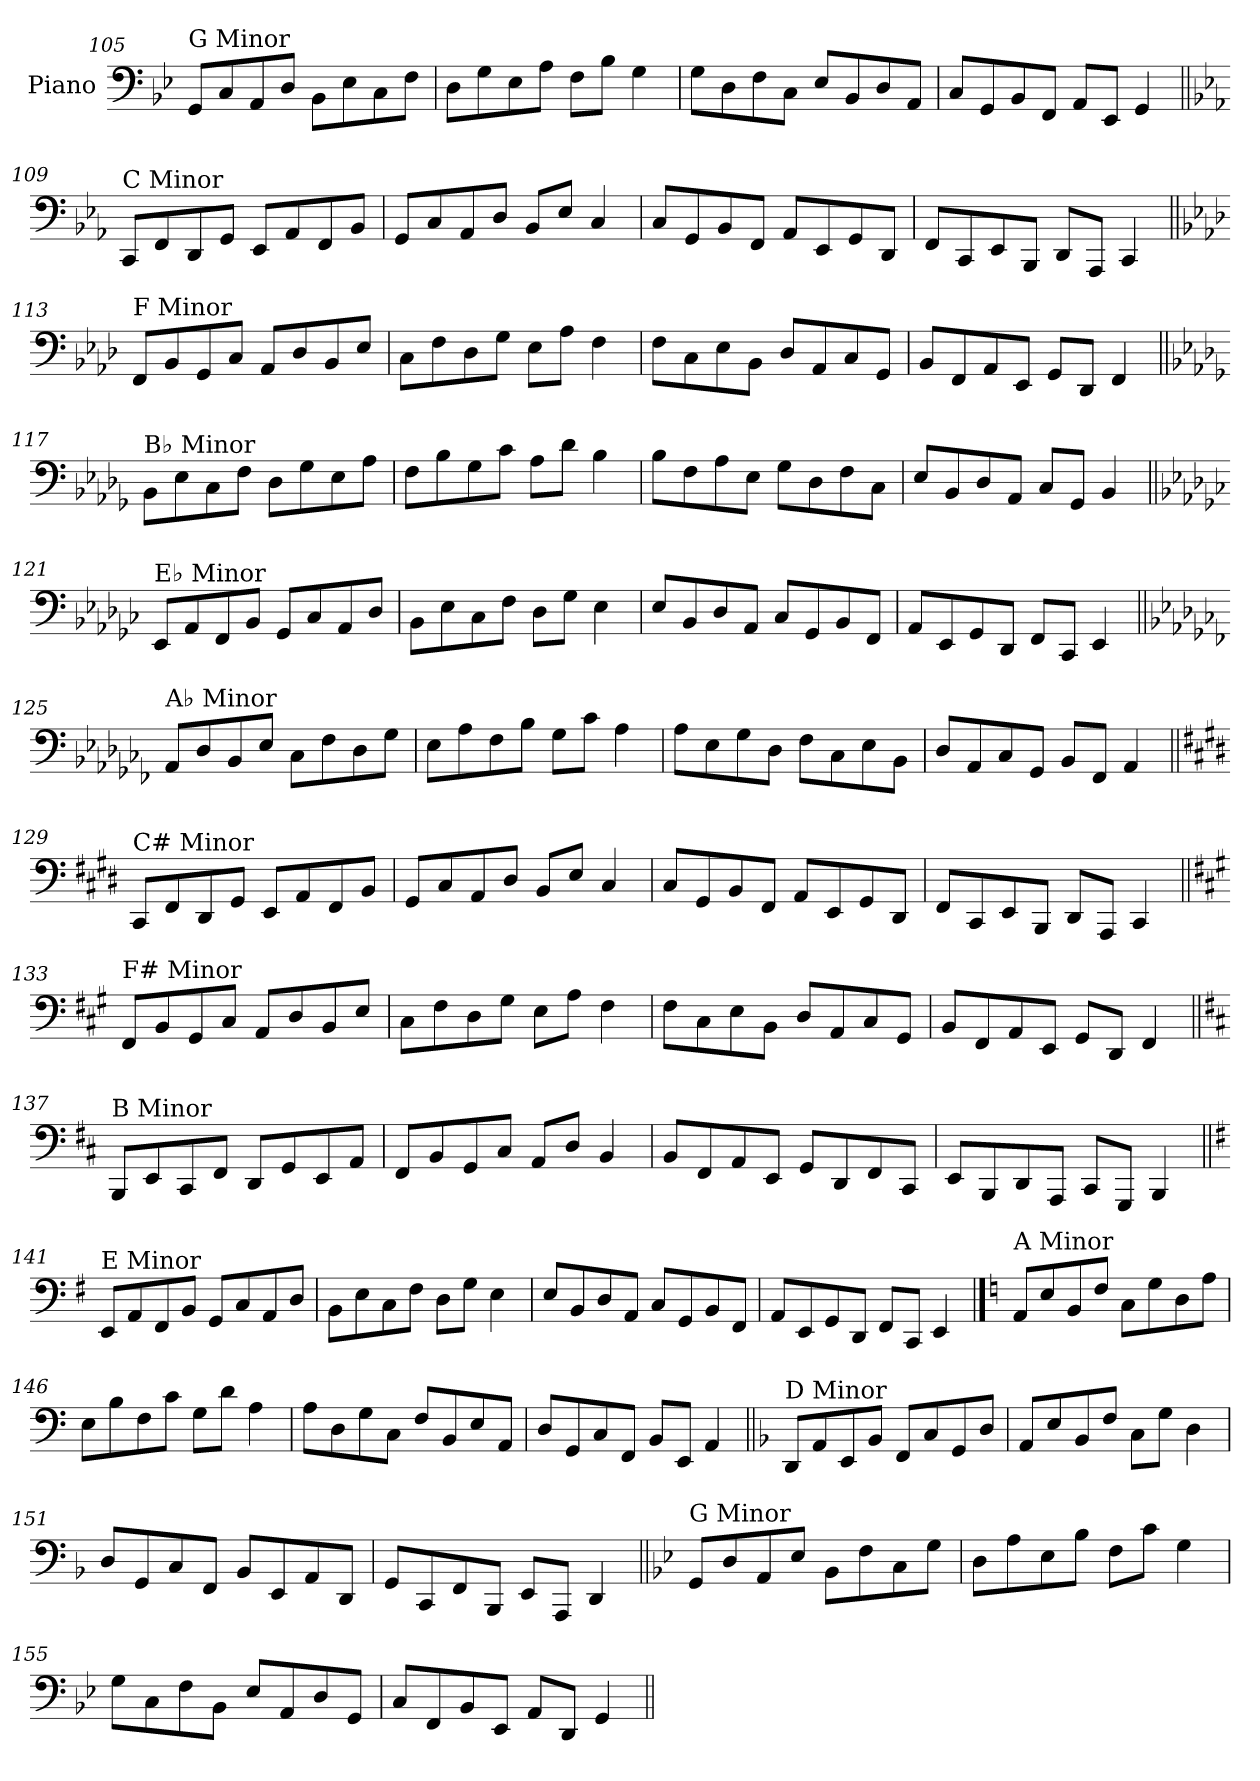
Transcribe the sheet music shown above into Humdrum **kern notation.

**kern
*part1
*staff1
*I"Piano
*I'Pno.
!!LO:LB:g=z
*clefF4
*k[b-e-]
=105
!LO:TX:a:t=G Minor
8GG/L
8C/
8AA/
8D/J
8BB-\L
8E-\
8C\
8F\J
=106
8D\L
8G\
8E-\
8A\J
8F\L
8B-\J
4G\
=107
8G\L
8D\
8F\
8C\J
8E-/L
8BB-/
8D/
8AA/J
=108
8C/L
8GG/
8BB-/
8FF/J
8AA/L
8EE-/J
4GG/
!!LO:LB:g=z
=109||
*k[b-e-a-]
!LO:TX:a:t=C Minor
8CC/L
8FF/
8DD/
8GG/J
8EE-/L
8AA-/
8FF/
8BB-/J
=110
8GG/L
8C/
8AA-/
8D/J
8BB-/L
8E-/J
4C/
=111
8C/L
8GG/
8BB-/
8FF/J
8AA-/L
8EE-/
8GG/
8DD/J
=112
8FF/L
8CC/
8EE-/
8BBB-/J
8DD/L
8AAA-/J
4CC/
!!LO:LB:g=z
=113||
*k[b-e-a-d-]
!LO:TX:a:t=F Minor
8FF/L
8BB-/
8GG/
8C/J
8AA-/L
8D-/
8BB-/
8E-/J
=114
8C\L
8F\
8D-\
8G\J
8E-\L
8A-\J
4F\
=115
8F\L
8C\
8E-\
8BB-\J
8D-/L
8AA-/
8C/
8GG/J
=116
8BB-/L
8FF/
8AA-/
8EE-/J
8GG/L
8DD-/J
4FF/
!!LO:LB:g=z
=117||
*k[b-e-a-d-g-]
!LO:TX:a:t=B♭ Minor
8BB-\L
8E-\
8C\
8F\J
8D-\L
8G-\
8E-\
8A-\J
=118
8F\L
8B-\
8G-\
8c\J
8A-\L
8d-\J
4B-\
=119
8B-\L
8F\
8A-\
8E-\J
8G-\L
8D-\
8F\
8C\J
=120
8E-/L
8BB-/
8D-/
8AA-/J
8C/L
8GG-/J
4BB-/
!!LO:LB:g=z
=121||
*k[b-e-a-d-g-c-]
!LO:TX:a:t=E♭ Minor
8EE-/L
8AA-/
8FF/
8BB-/J
8GG-/L
8C-/
8AA-/
8D-/J
=122
8BB-\L
8E-\
8C-\
8F\J
8D-\L
8G-\J
4E-\
=123
8E-/L
8BB-/
8D-/
8AA-/J
8C-/L
8GG-/
8BB-/
8FF/J
=124
8AA-/L
8EE-/
8GG-/
8DD-/J
8FF/L
8CC-/J
4EE-/
!!LO:LB:g=z
=125||
*k[b-e-a-d-g-c-f-]
!LO:TX:a:t=A♭ Minor
8AA-/L
8D-/
8BB-/
8E-/J
8C-\L
8F-\
8D-\
8G-\J
=126
8E-\L
8A-\
8F-\
8B-\J
8G-\L
8c-\J
4A-\
=127
8A-\L
8E-\
8G-\
8D-\J
8F-\L
8C-\
8E-\
8BB-\J
=128
8D-/L
8AA-/
8C-/
8GG-/J
8BB-/L
8FF-/J
4AA-/
!!LO:LB:g=z
=129||
*k[f#c#g#d#]
!LO:TX:a:t=C# Minor
8CC#/L
8FF#/
8DD#/
8GG#/J
8EE/L
8AA/
8FF#/
8BB/J
=130
8GG#/L
8C#/
8AA/
8D#/J
8BB/L
8E/J
4C#/
=131
8C#/L
8GG#/
8BB/
8FF#/J
8AA/L
8EE/
8GG#/
8DD#/J
=132
8FF#/L
8CC#/
8EE/
8BBB/J
8DD#/L
8AAA/J
4CC#/
!!LO:LB:g=z
=133||
*k[f#c#g#]
!LO:TX:a:t=F# Minor
8FF#/L
8BB/
8GG#/
8C#/J
8AA/L
8D/
8BB/
8E/J
=134
8C#\L
8F#\
8D\
8G#\J
8E\L
8A\J
4F#\
=135
8F#\L
8C#\
8E\
8BB\J
8D/L
8AA/
8C#/
8GG#/J
=136
8BB/L
8FF#/
8AA/
8EE/J
8GG#/L
8DD/J
4FF#/
!!LO:LB:g=z
=137||
*k[f#c#]
!LO:TX:a:t=B Minor
8BBB/L
8EE/
8CC#/
8FF#/J
8DD/L
8GG/
8EE/
8AA/J
=138
8FF#/L
8BB/
8GG/
8C#/J
8AA/L
8D/J
4BB/
=139
8BB/L
8FF#/
8AA/
8EE/J
8GG/L
8DD/
8FF#/
8CC#/J
=140
8EE/L
8BBB/
8DD/
8AAA/J
8CC#/L
8GGG/J
4BBB/
!!LO:LB:g=z
=141||
*k[f#]
!LO:TX:a:t=E Minor
8EE/L
8AA/
8FF#/
8BB/J
8GG/L
8C/
8AA/
8D/J
=142
8BB\L
8E\
8C\
8F#\J
8D\L
8G\J
4E\
=143
8E/L
8BB/
8D/
8AA/J
8C/L
8GG/
8BB/
8FF#/J
=144
8AA/L
8EE/
8GG/
8DD/J
8FF#/L
8CC/J
4EE/
!!LO:PB:g=z
==145
*k[]
!LO:TX:a:t=A Minor
8AA/L
8E/
8BB/
8F/J
8C\L
8G\
8D\
8A\J
=146
8E\L
8B\
8F\
8c\J
8G\L
8d\J
4A\
=147
8A\L
8D\
8G\
8C\J
8F/L
8BB/
8E/
8AA/J
=148
8D/L
8GG/
8C/
8FF/J
8BB/L
8EE/J
4AA/
!!LO:LB:g=z
=149||
*k[b-]
!LO:TX:a:t=D Minor
8DD/L
8AA/
8EE/
8BB-/J
8FF/L
8C/
8GG/
8D/J
=150
8AA/L
8E/
8BB-/
8F/J
8C\L
8G\J
4D\
=151
8D/L
8GG/
8C/
8FF/J
8BB-/L
8EE/
8AA/
8DD/J
=152
8GG/L
8CC/
8FF/
8BBB-/J
8EE/L
8AAA/J
4DD/
!!LO:LB:g=z
=153||
*k[b-e-]
!LO:TX:a:t=G Minor
8GG/L
8D/
8AA/
8E-/J
8BB-\L
8F\
8C\
8G\J
=154
8D\L
8A\
8E-\
8B-\J
8F\L
8c\J
4G\
=155
8G\L
8C\
8F\
8BB-\J
8E-/L
8AA/
8D/
8GG/J
=156
8C/L
8FF/
8BB-/
8EE-/J
8AA/L
8DD/J
4GG/
=||
*-
